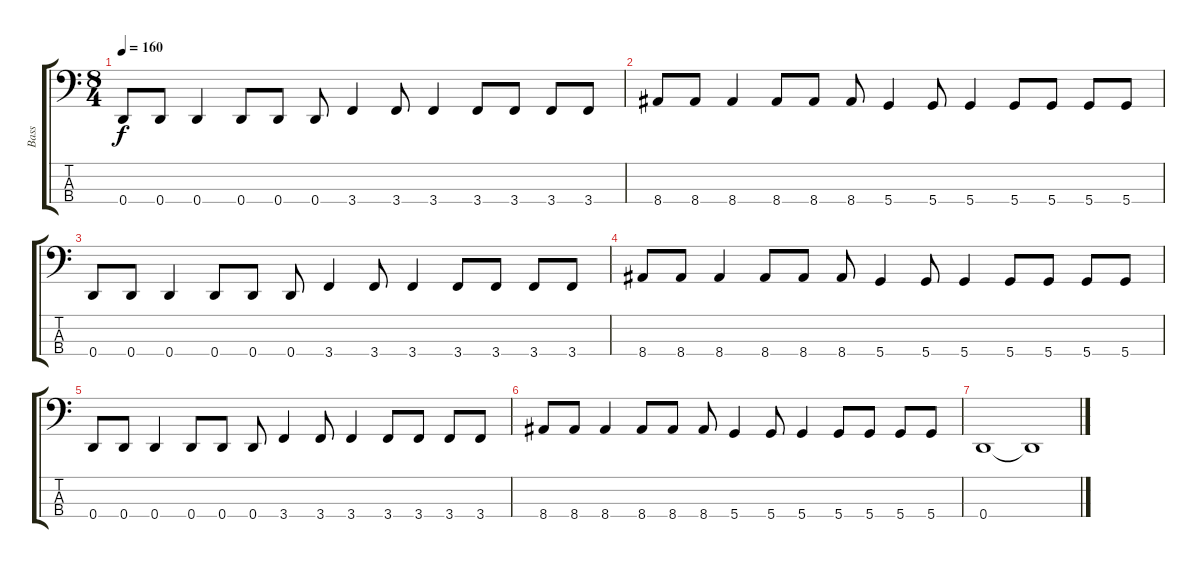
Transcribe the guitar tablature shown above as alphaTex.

\track ("Bass" "Bass") {instrument electricbasspick}
\staff {score tabs}
\tuning (G2 D2 A1 D1) {hide}
\ts (8 4)
\tempo 160
\clef f4
\ks c
0.4.8{dy f} 0.4.8 0.4.4 0.4.8 0.4.8 0.4.8 3.4.4 3.4.8 3.4.4 3.4.8 3.4.8 3.4.8 3.4.8 |
8.4.8 8.4.8 8.4.4 8.4.8 8.4.8 8.4.8 5.4.4 5.4.8 5.4.4 5.4.8 5.4.8 5.4.8 5.4.8 |
0.4.8 0.4.8 0.4.4 0.4.8 0.4.8 0.4.8 3.4.4 3.4.8 3.4.4 3.4.8 3.4.8 3.4.8 3.4.8 |
8.4.8 8.4.8 8.4.4 8.4.8 8.4.8 8.4.8 5.4.4 5.4.8 5.4.4 5.4.8 5.4.8 5.4.8 5.4.8 |
0.4.8 0.4.8 0.4.4 0.4.8 0.4.8 0.4.8 3.4.4 3.4.8 3.4.4 3.4.8 3.4.8 3.4.8 3.4.8 |
8.4.8 8.4.8 8.4.4 8.4.8 8.4.8 8.4.8 5.4.4 5.4.8 5.4.4 5.4.8 5.4.8 5.4.8 5.4.8 |
0.4.1 0.4{t}.1
